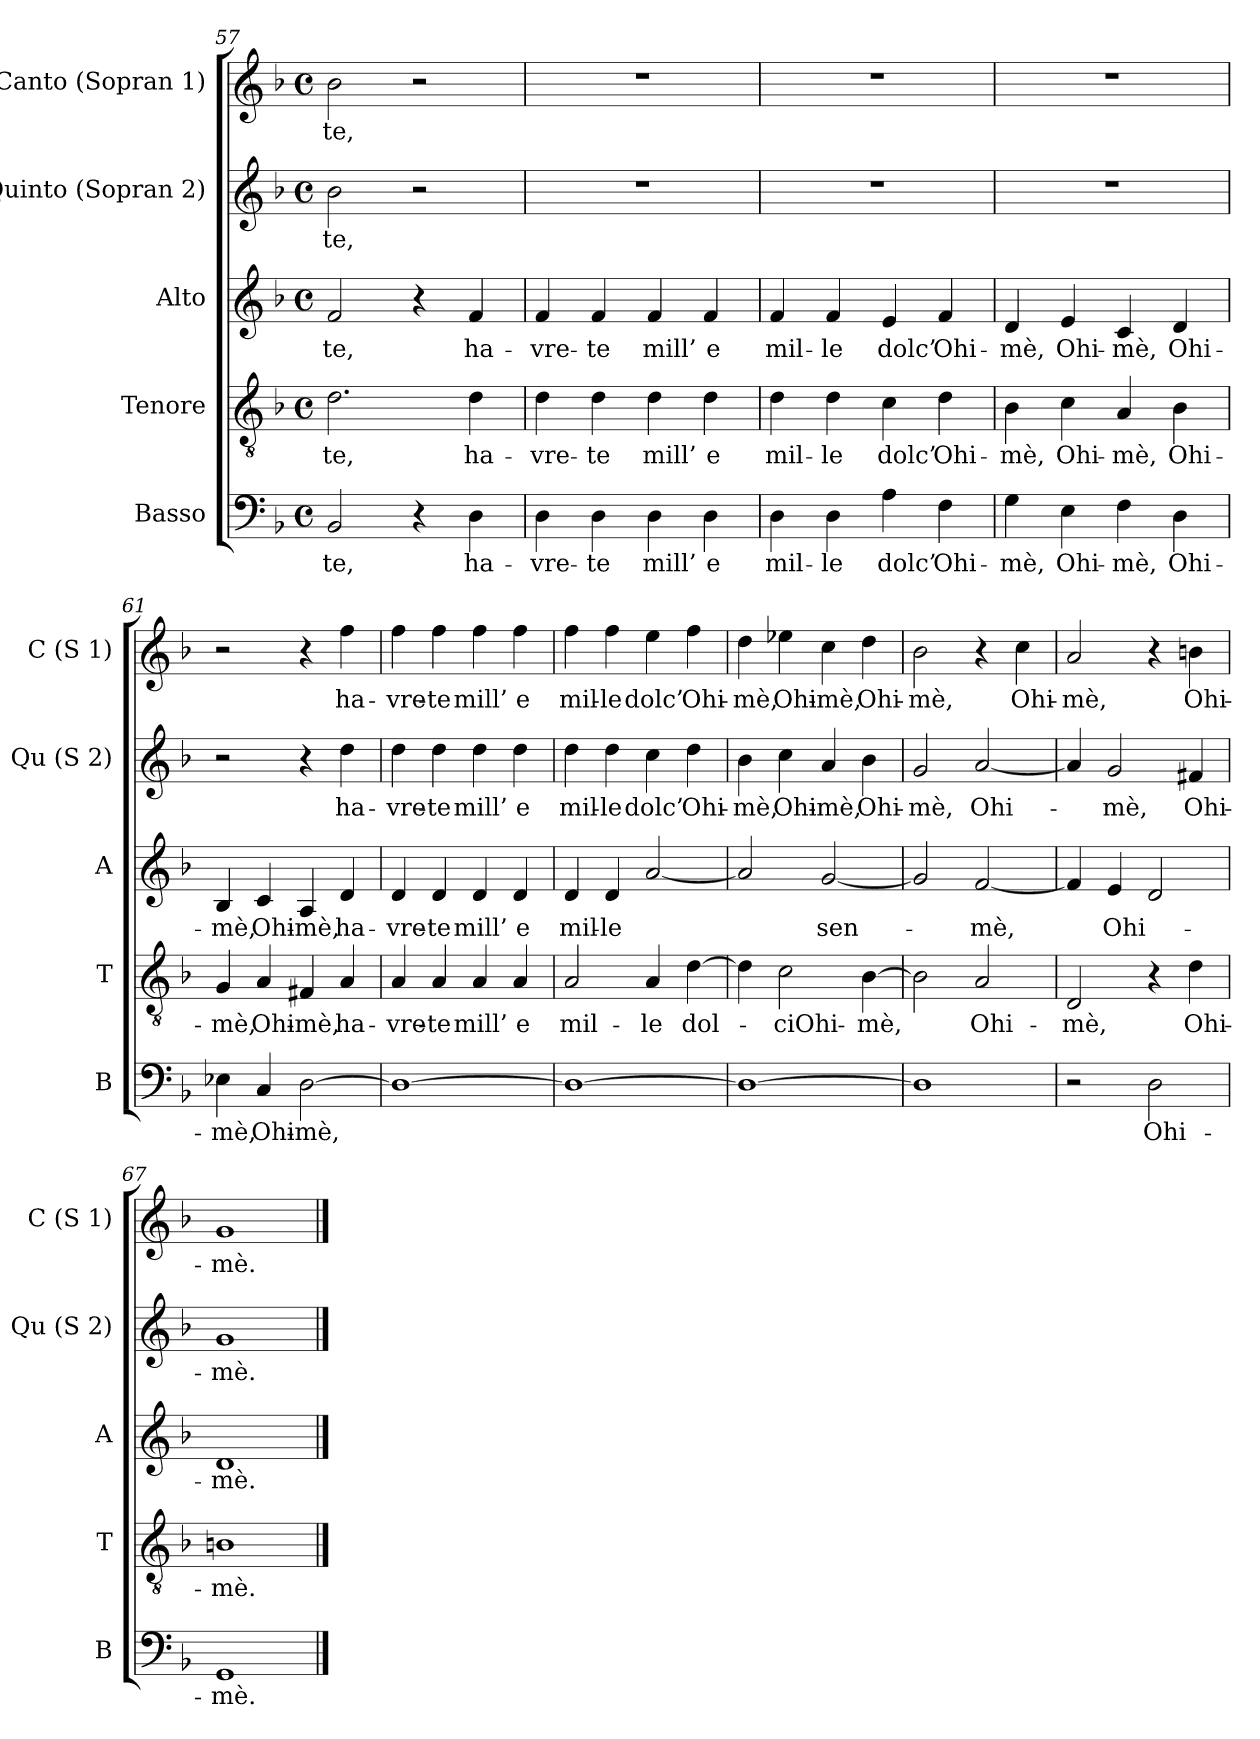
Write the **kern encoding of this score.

**kern	**text	**kern	**text	**kern	**text	**kern	**text	**kern	**text
*part5	*part5	*part4	*part4	*part3	*part3	*part2	*part2	*part1	*part1
*staff5	*staff5	*staff4	*staff4	*staff3	*staff3	*staff2	*staff2	*staff1	*staff1
*I"Basso	*	*I"Tenore	*	*I"Alto	*	*I"Quinto (Sopran 2)	*	*I"Canto (Sopran 1)	*
*I'B	*	*I'T	*	*I'A	*	*I'Qu (S 2)	*	*I'C (S 1)	*
!!LO:LB:g=z
*clefF4	*	*clefGv2	*	*clefG2	*	*clefG2	*	*clefG2	*
*k[b-]	*	*k[b-]	*	*k[b-]	*	*k[b-]	*	*k[b-]	*
*d:	*	*d:	*	*d:	*	*d:	*	*d:	*
*M4/4	*	*M4/4	*	*M4/4	*	*M4/4	*	*M4/4	*
*met(c)	*	*met(c)	*	*met(c)	*	*met(c)	*	*met(c)	*
=57	=57	=57	=57	=57	=57	=57	=57	=57	=57
2BB-/	-te,	2.d\	-te,	2f/	-te,	2b-\	-te,	2b-\	-te,
4r	.	.	.	4r	.	2r	.	2r	.
4D\	ha-	4d\	ha-	4f/	ha-	.	.	.	.
=58	=58	=58	=58	=58	=58	=58	=58	=58	=58
4D\	-vre-	4d\	-vre-	4f/	-vre-	1r	.	1r	.
4D\	-te	4d\	-te	4f/	-te	.	.	.	.
4D\	mill’	4d\	mill’	4f/	mill’	.	.	.	.
4D\	e	4d\	e	4f/	e	.	.	.	.
=59	=59	=59	=59	=59	=59	=59	=59	=59	=59
4D\	mil-	4d\	mil-	4f/	mil-	1r	.	1r	.
4D\	-le	4d\	-le	4f/	-le	.	.	.	.
4A\	dolc’	4c\	dolc’	4e/	dolc’	.	.	.	.
4F\	Ohi-	4d\	Ohi-	4f/	Ohi-	.	.	.	.
=60	=60	=60	=60	=60	=60	=60	=60	=60	=60
4G\	-mè,	4B-\	-mè,	4d/	-mè,	1r	.	1r	.
4E\	Ohi-	4c\	Ohi-	4e/	Ohi-	.	.	.	.
4F\	-mè,	4A/	-mè,	4c/	-mè,	.	.	.	.
4D\	Ohi-	4B-\	Ohi-	4d/	Ohi-	.	.	.	.
!!LO:PB:g=z
=61	=61	=61	=61	=61	=61	=61	=61	=61	=61
4E-X\	-mè,	4G/	-mè,	4B-/	-mè,	2r	.	2r	.
4C/	Ohi-	4A/	Ohi-	4c/	Ohi-	.	.	.	.
[2D\	-mè,	4F#X/	-mè,	4A/	-mè,	4r	.	4r	.
.	.	4A/	ha-	4d/	ha-	4dd\	ha-	4ff\	ha-
=62	=62	=62	=62	=62	=62	=62	=62	=62	=62
1D_	.	4A/	-vre-	4d/	-vre-	4dd\	-vre-	4ff\	-vre-
.	.	4A/	-te	4d/	-te	4dd\	-te	4ff\	-te
.	.	4A/	mill’	4d/	mill’	4dd\	mill’	4ff\	mill’
.	.	4A/	e	4d/	e	4dd\	e	4ff\	e
=63	=63	=63	=63	=63	=63	=63	=63	=63	=63
1D_	.	2A/	mil-	4d/	mil-	4dd\	mil-	4ff\	mil-
.	.	.	.	4d/	-le	4dd\	-le	4ff\	-le
.	.	4A/	-le	[2a/	.	4cc\	dolc’	4ee\	dolc’
.	.	[4d\	dol-	.	.	4dd\	Ohi-	4ff\	Ohi-
=64	=64	=64	=64	=64	=64	=64	=64	=64	=64
1D_	.	4d\]	.	2a/]	.	4b-\	-mè,	4dd\	-mè,
.	.	2c\	-ciOhi-	.	.	4cc\	Ohi-	4ee-X\	Ohi-
.	.	.	.	[2g/	sen-	4a/	-mè,	4cc\	-mè,
.	.	[4B-\	-mè,	.	.	4b-\	Ohi-	4dd\	Ohi-
!!LO:LB:g=z
=65	=65	=65	=65	=65	=65	=65	=65	=65	=65
1D]	.	2B-\]	.	2g/]	.	2g/	-mè,	2b-\	-mè,
.	.	2A/	Ohi-	[2f/	-mè,	[2a/	Ohi-	4r	.
.	.	.	.	.	.	.	.	4cc\	Ohi-
=66	=66	=66	=66	=66	=66	=66	=66	=66	=66
2r	.	2D/	-mè,	4f/]	.	4a/]	.	2a/	-mè,
.	.	.	.	4e/	Ohi-	2g/	-mè,	.	.
2D\	Ohi-	4r	.	2d/	.	.	.	4r	.
.	.	4d\	Ohi-	.	.	4f#X/	Ohi-	4bn\	Ohi-
=67	=67	=67	=67	=67	=67	=67	=67	=67	=67
1GG	-mè.	1Bn	-mè.	1d	-mè.	1g	-mè.	1g	-mè.
==	==	==	==	==	==	==	==	==	==
*-	*-	*-	*-	*-	*-	*-	*-	*-	*-
